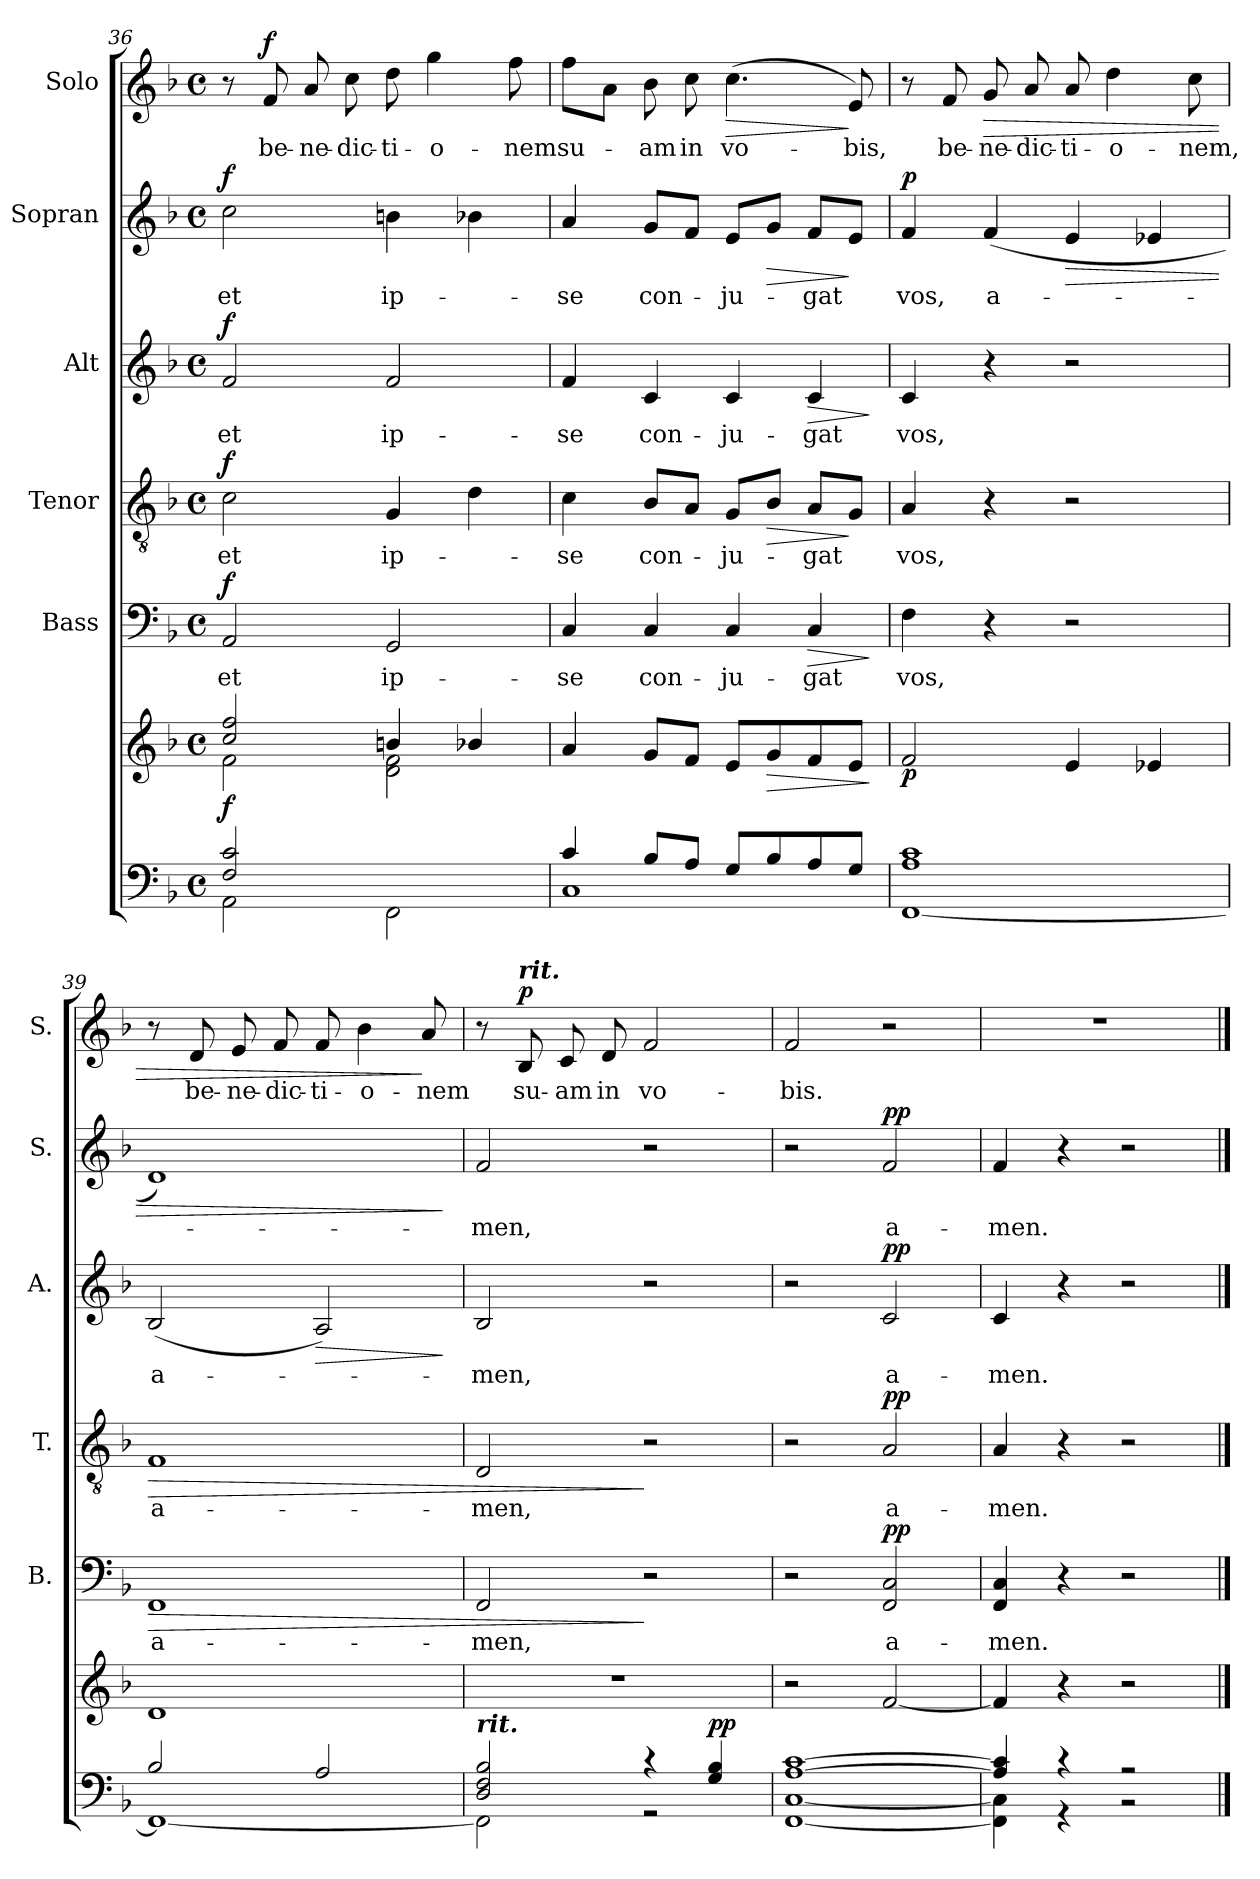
**kern	**kern	**dynam	**kern	**text	**dynam	**kern	**text	**dynam	**kern	**text	**dynam	**kern	**text	**dynam	**kern	**text	**dynam
*part6	*part6	*part6	*part5	*part5	*part5	*part4	*part4	*part4	*part3	*part3	*part3	*part2	*part2	*part2	*part1	*part1	*part1
*staff7	*staff6	*staff6/7	*staff5	*staff5	*staff5	*staff4	*staff4	*staff4	*staff3	*staff3	*staff3	*staff2	*staff2	*staff2	*staff1	*staff1	*staff1
*	*	*	*I"Bass	*	*	*I"Tenor	*	*	*I"Alt	*	*	*I"Sopran	*	*	*I"Solo	*	*
*	*	*	*I'B.	*	*	*I'T.	*	*	*I'A.	*	*	*I'S.	*	*	*I'S.	*	*
*clefF4	*clefG2	*	*clefF4	*	*	*clefGv2	*	*	*clefG2	*	*	*clefG2	*	*	*clefG2	*	*
*k[b-]	*k[b-]	*	*k[b-]	*	*	*k[b-]	*	*	*k[b-]	*	*	*k[b-]	*	*	*k[b-]	*	*
*F:	*F:	*	*F:	*	*	*F:	*	*	*F:	*	*	*F:	*	*	*F:	*	*
*M4/4	*M4/4	*	*M4/4	*	*	*M4/4	*	*	*M4/4	*	*	*M4/4	*	*	*M4/4	*	*
*met(c)	*met(c)	*	*met(c)	*	*	*met(c)	*	*	*met(c)	*	*	*met(c)	*	*	*met(c)	*	*
=36	=36	=36	=36	=36	=36	=36	=36	=36	=36	=36	=36	=36	=36	=36	=36	=36	=36
*^	*^	*	*	*	*	*	*	*	*	*	*	*	*	*	*	*	*
!	!	!	!	!LO:DY:b	!	!LO:LY:b	!LO:DY:a	!	!LO:LY:b	!LO:DY:a	!	!LO:LY:b	!LO:DY:a	!	!LO:LY:b	!LO:DY:a	!	!	!
2F/ 2c/	2AA\	2cc/ 2ff/	2f\	f	2AA/	et	f	2c\	et	f	2f/	et	f	2cc\	et	f	8r	.	.
!	!	!	!	!	!	!	!	!	!	!	!	!	!	!	!	!	!	!LO:LY:b	!LO:DY:a
.	.	.	.	.	.	.	.	.	.	.	.	.	.	.	.	.	8f/	be-	f
!	!	!	!	!	!	!	!	!	!	!	!	!	!	!	!	!	!	!LO:LY:b	!
.	.	.	.	.	.	.	.	.	.	.	.	.	.	.	.	.	8a/	-ne-	.
!	!	!	!	!	!	!	!	!	!	!	!	!	!	!	!	!	!	!LO:LY:b	!
.	.	.	.	.	.	.	.	.	.	.	.	.	.	.	.	.	8cc\	-dic-	.
!	!	!	!	!	!	!LO:LY:b	!	!	!LO:LY:b	!	!	!LO:LY:b	!	!	!LO:LY:b	!	!	!LO:LY:b	!
2ryy	2FF\	4bn/	2d\ 2f\	.	2GG/	ip-	.	4G/	ip-	.	2f/	ip-	.	4bn\	ip-	.	8dd\	-ti-	.
!	!	!	!	!	!	!	!	!	!	!	!	!	!	!	!	!	!	!LO:LY:b	!
.	.	.	.	.	.	.	.	.	.	.	.	.	.	.	.	.	4gg\	-o-	.
.	.	4b-X/	.	.	.	.	.	4d\	.	.	.	.	.	4b-X\	.	.	.	.	.
!	!	!	!	!	!	!	!	!	!	!	!	!	!	!	!	!	!	!LO:LY:b	!
.	.	.	.	.	.	.	.	.	.	.	.	.	.	.	.	.	8ff\	-nem	.
*	*	*v	*v	*	*	*	*	*	*	*	*	*	*	*	*	*	*	*	*
=37	=37	=37	=37	=37	=37	=37	=37	=37	=37	=37	=37	=37	=37	=37	=37	=37	=37	=37
!	!	!	!	!	!LO:LY:b	!	!	!LO:LY:b	!	!	!LO:LY:b	!	!	!LO:LY:b	!	!	!LO:LY:b	!
4c/	1C	4a/	.	4C/	-se	.	4c\	-se	.	4f/	-se	.	4a/	-se	.	8ff\L	su-	.
.	.	.	.	.	.	.	.	.	.	.	.	.	.	.	.	8a\J	.	.
!	!	!	!	!	!LO:LY:b	!	!	!LO:LY:b	!	!	!LO:LY:b	!	!	!LO:LY:b	!	!	!LO:LY:b	!
8B-/L	.	8g/L	.	4C/	con-	.	8B-/L	con-	.	4c/	con-	.	8g/L	con-	.	8b-\	-am	.
!	!	!	!	!	!	!	!	!	!	!	!	!	!	!	!	!	!LO:LY:b	!
8A/J	.	8f/J	.	.	.	.	8A/J	.	.	.	.	.	8f/J	.	.	8cc\	in	.
!	!	!	!	!	!LO:LY:b	!	!	!LO:LY:b	!	!	!LO:LY:b	!	!	!LO:LY:b	!	!	!LO:LY:b	!LO:HP:b
8G/L	.	8e/L	.	4C/	-ju-	.	8G/L	-ju-	.	4c/	-ju-	.	8e/L	-ju-	.	(>4.cc\	vo-	>
!	!	!	!LO:HP:b	!	!	!	!	!	!LO:HP:b	!	!	!	!	!	!LO:HP:b	!	!	!
8B-/	.	8g/	>	.	.	.	8B-/J	.	>	.	.	.	8g/J	.	>	.	.	.
!	!	!	!	!	!LO:LY:b	!LO:HP:b	!	!LO:LY:b	!	!	!LO:LY:b	!LO:HP:b	!	!LO:LY:b	!	!	!	!
8A/	.	8f/	.	4C/	-gat	>	8A/L	-gat	.	4c/	-gat	>	8f/L	-gat	.	.	.	.
!	!	!	!	!	!	!	!	!	!	!	!	!	!	!	!	!	!LO:LY:b	!
8G/J	.	8e/J	.	.	.	.	8G/J	.	]	.	.	.	8e/J	.	]	8e/)	-bis,	]
*v	*v	*	*	*	*	*	*	*	*	*	*	*	*	*	*	*	*	*
.	.	]	.	.	]	.	.	.	.	.	]	.	.	.	.	.	.
!!LO:LB:g=z
=38	=38	=38	=38	=38	=38	=38	=38	=38	=38	=38	=38	=38	=38	=38	=38	=38	=38
*^	*	*	*	*	*	*	*	*	*	*	*	*	*	*	*	*	*
!	!	!	!LO:DY:b	!	!LO:LY:b	!	!	!LO:LY:b	!	!	!LO:LY:b	!	!	!LO:LY:b	!LO:DY:a	!	!	!
1A 1c	[<1FF	2f/	p	4F\	vos,	.	4A/	vos,	.	4c/	vos,	.	4f/	vos,	p	8r	.	.
!	!	!	!	!	!	!	!	!	!	!	!	!	!	!	!	!	!LO:LY:b	!
.	.	.	.	.	.	.	.	.	.	.	.	.	.	.	.	8f/	be-	.
!	!	!	!	!	!	!	!	!	!	!	!	!	!	!LO:LY:b	!	!	!LO:LY:b	!LO:HP:b
.	.	.	.	4r	.	.	4r	.	.	4r	.	.	(<4f/	a-	.	8g/	-ne-	>
!	!	!	!	!	!	!	!	!	!	!	!	!	!	!	!	!	!LO:LY:b	!
.	.	.	.	.	.	.	.	.	.	.	.	.	.	.	.	8a/	-dic-	.
!	!	!	!	!	!	!	!	!	!	!	!	!	!	!	!LO:HP:b	!	!LO:LY:b	!
.	.	4e/	.	2r	.	.	2r	.	.	2r	.	.	4e/	.	>	8a/	-ti-	.
!	!	!	!	!	!	!	!	!	!	!	!	!	!	!	!	!	!LO:LY:b	!
.	.	.	.	.	.	.	.	.	.	.	.	.	.	.	.	4dd\	-o-	.
.	.	4e-X/	.	.	.	.	.	.	.	.	.	.	4e-X/	.	.	.	.	.
!	!	!	!	!	!	!	!	!	!	!	!	!	!	!	!	!	!LO:LY:b	!
.	.	.	.	.	.	.	.	.	.	.	.	.	.	.	.	8cc\	-nem,	.
=39	=39	=39	=39	=39	=39	=39	=39	=39	=39	=39	=39	=39	=39	=39	=39	=39	=39	=39
!	!	!	!	!	!LO:LY:b	!LO:HP:b	!	!LO:LY:b	!LO:HP:b	!	!LO:LY:b	!	!	!	!	!	!	!
2B-/	1FF_	1d	.	1FF	a-	>	1F	a-	>	(<2B-/	a-	.	1d)	.	.	8r	.	.
!	!	!	!	!	!	!	!	!	!	!	!	!	!	!	!	!	!LO:LY:b	!
.	.	.	.	.	.	.	.	.	.	.	.	.	.	.	.	8d/	be-	.
!	!	!	!	!	!	!	!	!	!	!	!	!	!	!	!	!	!LO:LY:b	!
.	.	.	.	.	.	.	.	.	.	.	.	.	.	.	.	8e/	-ne-	.
!	!	!	!	!	!	!	!	!	!	!	!	!	!	!	!	!	!LO:LY:b	!
.	.	.	.	.	.	.	.	.	.	.	.	.	.	.	.	8f/	-dic-	.
!	!	!	!	!	!	!	!	!	!	!	!	!LO:HP:b	!	!	!	!	!LO:LY:b	!
2A/	.	.	.	.	.	.	.	.	.	2A/)	.	>	.	.	.	8f/	-ti-	.
!	!	!	!	!	!	!	!	!	!	!	!	!	!	!	!	!	!LO:LY:b	!
.	.	.	.	.	.	.	.	.	.	.	.	.	.	.	.	4b-\	-o-	.
!	!	!	!	!	!	!	!	!	!	!	!	!	!	!	!	!	!LO:LY:b	!
.	.	.	.	.	.	.	.	.	.	.	.	.	.	.	.	8a/	-nem	]
*v	*v	*	*	*	*	*	*	*	*	*	*	*	*	*	*	*	*	*
.	.	.	.	.	.	.	.	.	.	.	]	.	.	]	.	.	.
=40	=40	=40	=40	=40	=40	=40	=40	=40	=40	=40	=40	=40	=40	=40	=40	=40	=40
*^	*	*	*	*	*	*	*	*	*	*	*	*	*	*	*	*	*
!LO:TX:a:Bi:t=rit.	!	!	!	!	!	!	!	!	!	!	!	!	!	!	!	!	!	!
!	!	!	!	!	!LO:LY:b	!	!	!LO:LY:b	!	!	!LO:LY:b	!	!	!LO:LY:b	!	!	!	!
2D/ 2F/ 2B-/	2FF\]	1r	.	2FF/	-men,	.	2D/	-men,	.	2B-/	-men,	.	2f/	-men,	.	8r	.	.
!	!	!	!	!	!	!	!	!	!	!	!	!	!	!	!	!LO:TX:a:Bi:t=rit.	!	!
!	!	!	!	!	!	!	!	!	!	!	!	!	!	!	!	!	!LO:LY:b	!LO:DY:a
.	.	.	.	.	.	.	.	.	.	.	.	.	.	.	.	8B-/	su-	p
!	!	!	!	!	!	!	!	!	!	!	!	!	!	!	!	!	!LO:LY:b	!
.	.	.	.	.	.	.	.	.	.	.	.	.	.	.	.	8c/	-am	.
!	!	!	!	!	!	!	!	!	!	!	!	!	!	!	!	!	!LO:LY:b	!
.	.	.	.	.	.	.	.	.	.	.	.	.	.	.	.	8d/	in	.
!	!	!	!	!	!	!	!	!	!	!	!	!	!	!	!	!	!LO:LY:b	!
4rB	2rGG	.	.	2r	.	]	2r	.	]	2r	.	.	2r	.	.	2f/	vo-	.
!	!	!	!LO:DY:a=2	!	!	!	!	!	!	!	!	!	!	!	!	!	!	!
4G/ 4B-/	.	.	pp	.	.	.	.	.	.	.	.	.	.	.	.	.	.	.
=41	=41	=41	=41	=41	=41	=41	=41	=41	=41	=41	=41	=41	=41	=41	=41	=41	=41	=41
!	!	!	!	!	!	!	!	!	!	!	!	!	!	!	!	!	!LO:LY:b	!
[>1A [>1c	[<1FF [<1C	2r	.	2r	.	.	2r	.	.	2r	.	.	2r	.	.	2f/	-bis.	.
!	!	!	!	!	!LO:LY:b	!LO:DY:a	!	!LO:LY:b	!LO:DY:a	!	!LO:LY:b	!LO:DY:a	!	!LO:LY:b	!LO:DY:a	!	!	!
.	.	[2f/	.	2FF/ 2C/	a-	pp	2A/	a-	pp	2c/	a-	pp	2f/	a-	pp	2r	.	.
=42	=42	=42	=42	=42	=42	=42	=42	=42	=42	=42	=42	=42	=42	=42	=42	=42	=42	=42
!	!	!	!	!	!LO:LY:b	!	!	!LO:LY:b	!	!	!LO:LY:b	!	!	!LO:LY:b	!	!	!	!
4A/] 4c/]	4FF\] 4C\]	4f/]	.	4FF/ 4C/	-men.	.	4A/	-men.	.	4c/	-men.	.	4f/	-men.	.	1r	.	.
4r	4r	4r	.	4r	.	.	4r	.	.	4r	.	.	4r	.	.	.	.	.
2r	2r	2r	.	2r	.	.	2r	.	.	2r	.	.	2r	.	.	.	.	.
*v	*v	*	*	*	*	*	*	*	*	*	*	*	*	*	*	*	*	*
==	==	==	==	==	==	==	==	==	==	==	==	==	==	==	==	==	==
*-	*-	*-	*-	*-	*-	*-	*-	*-	*-	*-	*-	*-	*-	*-	*-	*-	*-
